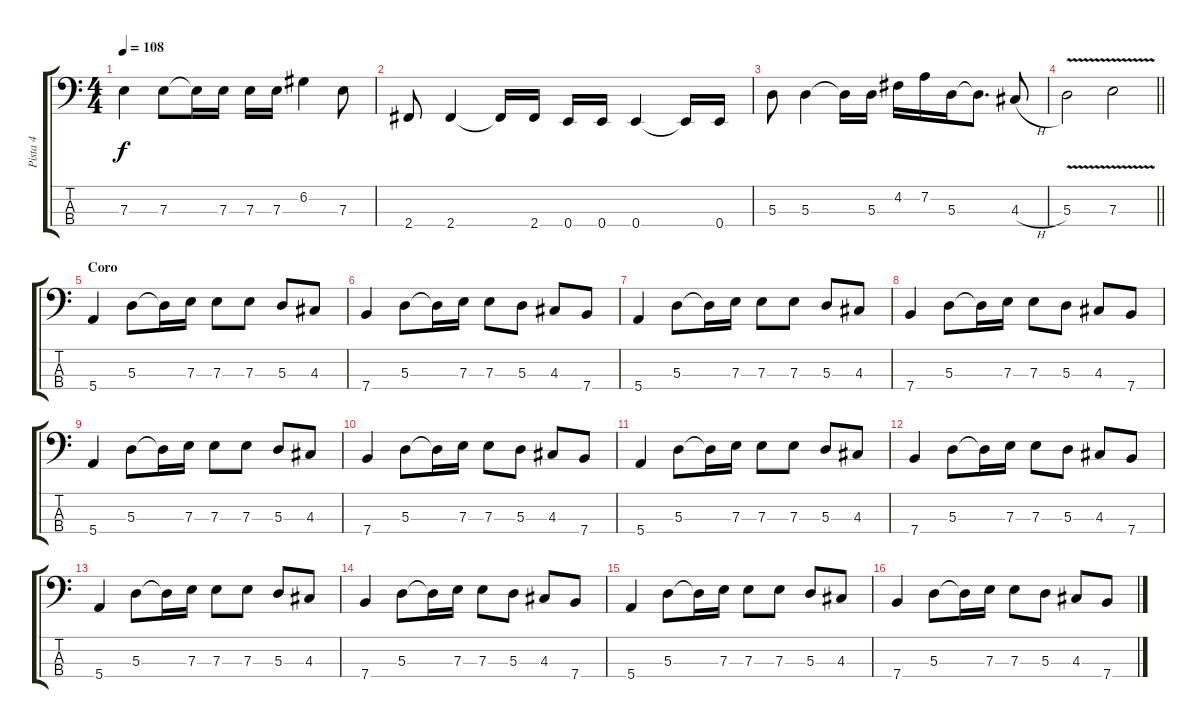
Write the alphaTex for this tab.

\track ("Pista 4" "Pista 4") {instrument electricbassfinger}
\staff {score tabs}
\tuning (G2 D2 A1 E1) {hide}
\ts (4 4)
\tempo 108
\clef f4
\ks c
7.3.4{dy f} 7.3.8 7.3{t}.16 7.3.16 7.3.16 7.3.16 6.2.4 7.3.8 |
2.4.8 2.4.4 2.4{t}.16 2.4.16 0.4.16 0.4.16 0.4.4 0.4{t}.16 0.4.16 |
5.3.8 5.3.4 5.3{t}.16 5.3.16 4.2.16 7.2.16 5.3.16 5.3{t}.8{d} 4.3{h}.8 |
\barLineRight lightlight
5.3{v}.2 7.3{v}.2 |
\section ("" "Coro")
5.4.4 5.3.8 5.3{t}.16 7.3.16 7.3.8 7.3.8 5.3.8 4.3.8 |
7.4.4 5.3.8 5.3{t}.16 7.3.16 7.3.8 5.3.8 4.3.8 7.4.8 |
5.4.4 5.3.8 5.3{t}.16 7.3.16 7.3.8 7.3.8 5.3.8 4.3.8 |
7.4.4 5.3.8 5.3{t}.16 7.3.16 7.3.8 5.3.8 4.3.8 7.4.8 |
5.4.4 5.3.8 5.3{t}.16 7.3.16 7.3.8 7.3.8 5.3.8 4.3.8 |
7.4.4 5.3.8 5.3{t}.16 7.3.16 7.3.8 5.3.8 4.3.8 7.4.8 |
5.4.4 5.3.8 5.3{t}.16 7.3.16 7.3.8 7.3.8 5.3.8 4.3.8 |
7.4.4 5.3.8 5.3{t}.16 7.3.16 7.3.8 5.3.8 4.3.8 7.4.8 |
5.4.4 5.3.8 5.3{t}.16 7.3.16 7.3.8 7.3.8 5.3.8 4.3.8 |
7.4.4 5.3.8 5.3{t}.16 7.3.16 7.3.8 5.3.8 4.3.8 7.4.8 |
5.4.4 5.3.8 5.3{t}.16 7.3.16 7.3.8 7.3.8 5.3.8 4.3.8 |
7.4.4 5.3.8 5.3{t}.16 7.3.16 7.3.8 5.3.8 4.3.8 7.4.8
